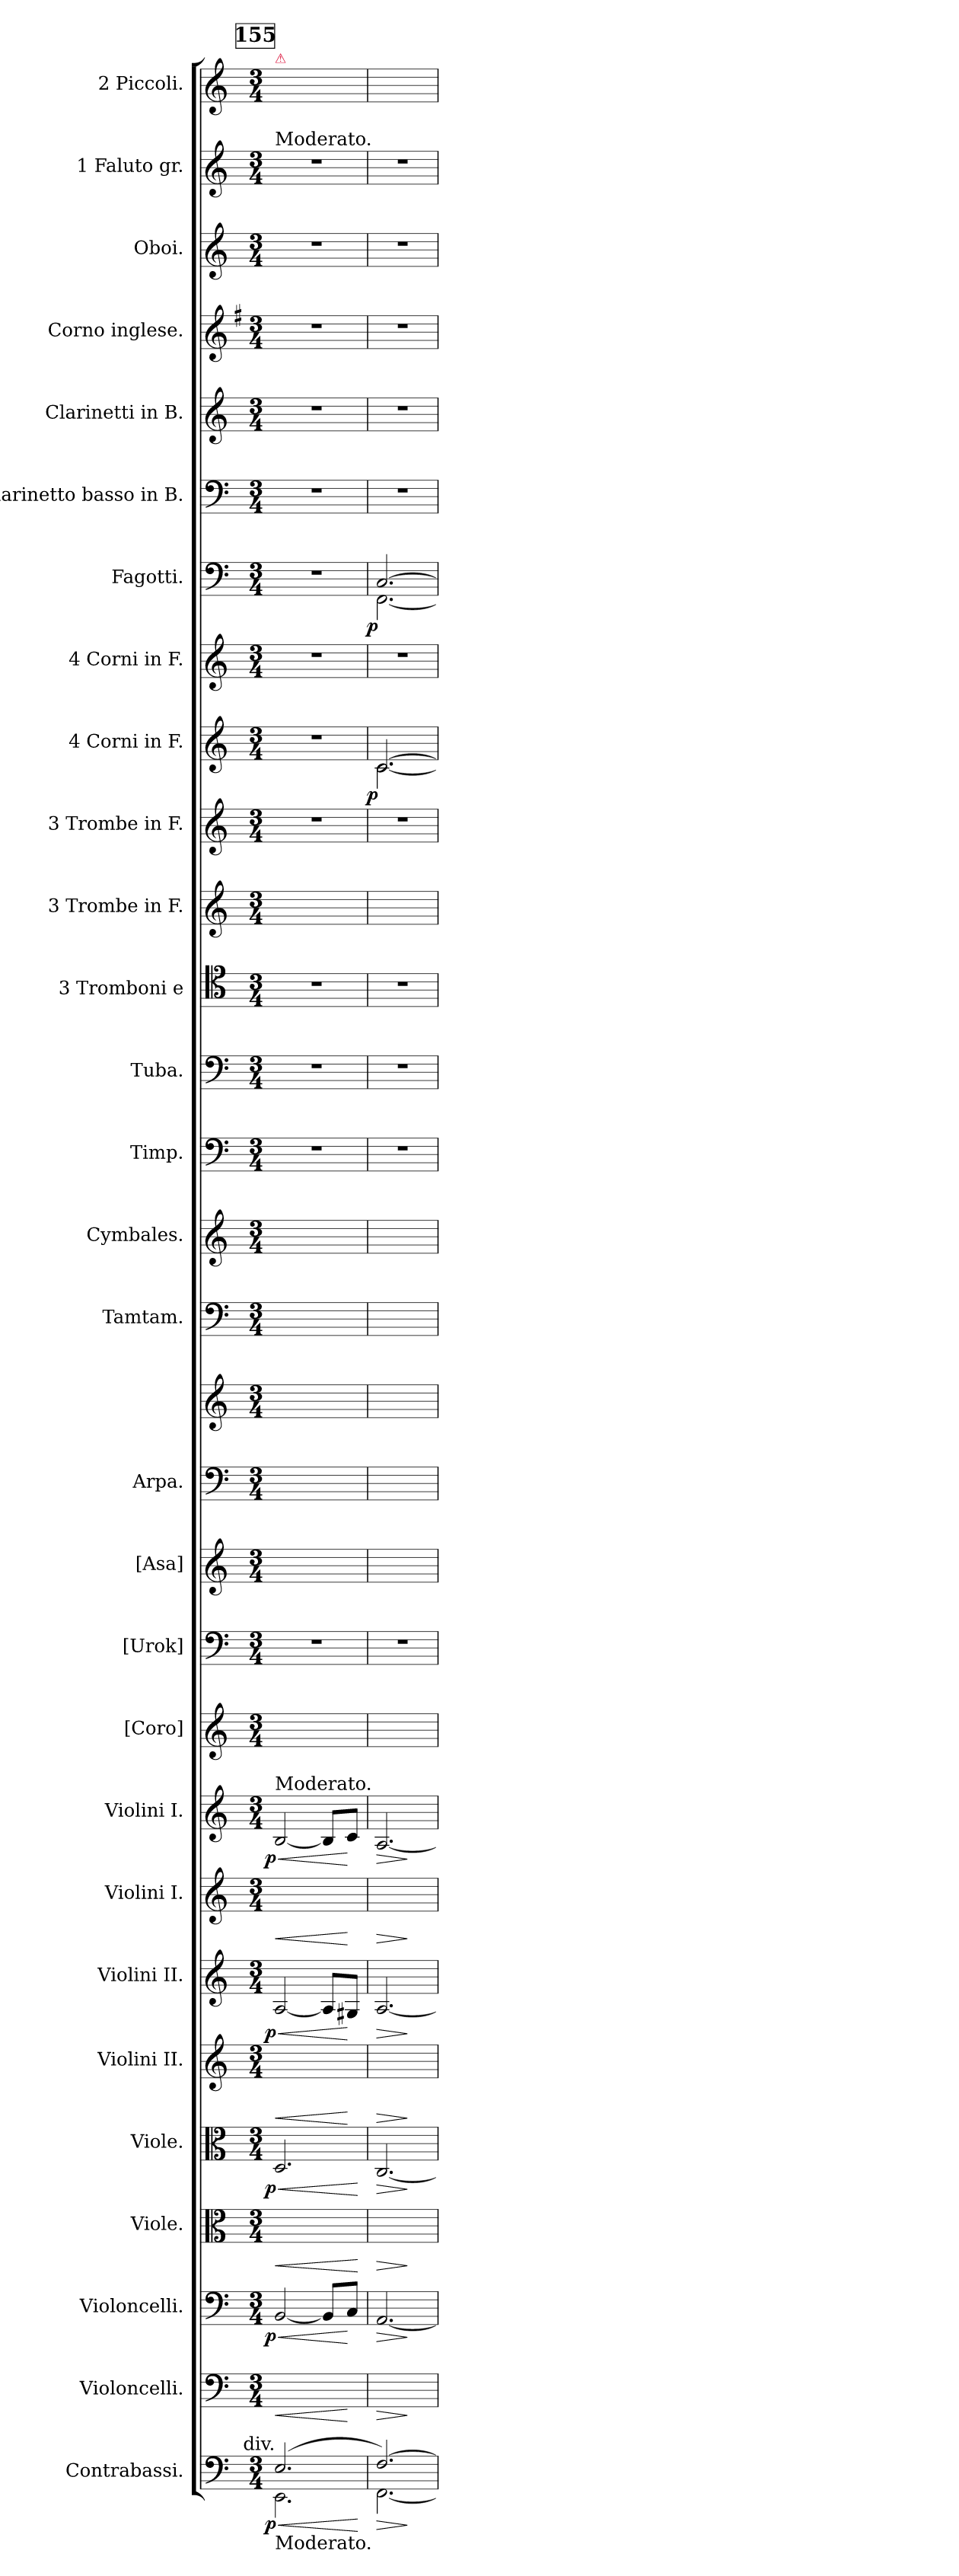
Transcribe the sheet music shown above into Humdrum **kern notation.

**kern	**dynam	**kern	**dynam	**kern	**dynam	**kern	**dynam	**kern	**dynam	**kern	**dynam	**kern	**dynam	**kern	**dynam	**kern	**dynam	**kern	**kern	**kern	**kern	**kern	**kern	**kern	**kern	**kern	**kern	**kern	**kern	**kern	**dynam	**kern	**kern	**dynam	**kern	**kern	**kern	**kern	**kern	**kern
*part29	*part29	*part28	*part28	*part27	*part27	*part26	*part26	*part25	*part25	*part24	*part24	*part23	*part23	*part22	*part22	*part21	*part21	*part20	*part19	*part18	*part17	*part17	*part16	*part15	*part14	*part13	*part12	*part11	*part10	*part9	*part9	*part8	*part7	*part7	*part6	*part5	*part4	*part3	*part2	*part1
*staff30	*staff30	*staff29	*staff29	*staff28	*staff28	*staff27	*staff27	*staff26	*staff26	*staff25	*staff25	*staff24	*staff24	*staff23	*staff23	*staff22	*staff22	*staff21	*staff20	*staff19	*staff18	*staff17	*staff16	*staff15	*staff14	*staff13	*staff12	*staff11	*staff10	*staff9	*staff9	*staff8	*staff7	*staff7	*staff6	*staff5	*staff4	*staff3	*staff2	*staff1
*I"Contrabassi.	*	*I"Violoncelli.	*	*I"Violoncelli.	*	*I"Viole.	*	*I"Viole.	*	*I"Violini II.	*	*I"Violini II.	*	*I"Violini I.	*	*I"Violini I.	*	*I"[Coro]	*I"[Urok]	*I"[Asa]	*I"Arpa.	*	*I"Tamtam.	*I"Cymbales.	*I"Timp.	*I"Tuba.	*I"3 Tromboni e	*I"3 Trombe in F.	*I"3 Trombe in F.	*I"4 Corni in F.	*	*I"4 Corni in F.	*I"Fagotti.	*	*I"Clarinetto basso in B.	*I"Clarinetti in B.	*I"Corno inglese.	*I"Oboi.	*I"1 Faluto gr.	*I"2 Piccoli.
*I'C.-B.	*	*I'Vcll.	*	*I'Vcll.	*	*	*	*	*	*I'II.	*	*I'II.	*	*	*	*	*	*	*I'Urok.	*I'Asa.	*	*	*I'Tamtam	*I'Cymb.	*I'Timp	*	*I'1.2. Tromb.	*	*I'1.2. Trb. F.	*I'Corni F.	*	*I'Corni F.	*I'Fag.	*	*	*I'Cl.B.	*I'Corno ingl.	*I'Ob.	*	*I'Picc.
*clefF4	*	*clefF4	*	*clefF4	*	*clefC3	*	*clefC3	*	*clefG2	*	*clefG2	*	*clefG2	*	*clefG2	*	*clefG2	*clefF4	*clefG2	*clefF4	*clefG2	*clefF4	*clefG2	*clefF4	*clefF4	*clefC4	*clefG2	*clefG2	*clefG2	*	*clefG2	*clefF4	*	*clefF4	*clefG2	*clefG2	*clefG2	*clefG2	*clefG2
*	*	*	*	*	*	*	*	*	*	*	*	*	*	*	*	*	*	*	*	*	*	*	*	*	*	*	*	*ITrd-3c-5	*ITrd-3c-5	*ITrd4c7	*	*ITrd4c7	*	*	*ITrd1c2	*ITrd1c2	*ITrd4c7	*	*	*
*k[]	*	*k[]	*	*k[]	*	*k[]	*	*k[]	*	*k[]	*	*k[]	*	*k[]	*	*k[]	*	*k[]	*k[]	*k[]	*k[]	*k[]	*k[]	*k[]	*k[]	*k[]	*k[]	*k[b-]	*k[b-]	*k[b-]	*	*k[b-]	*k[]	*	*k[b-e-]	*k[b-e-]	*k[]	*k[]	*k[]	*k[]
*M3/4	*	*M3/4	*	*M3/4	*	*M3/4	*	*M3/4	*	*M3/4	*	*M3/4	*	*M3/4	*	*M3/4	*	*M3/4	*M3/4	*M3/4	*M3/4	*M3/4	*M3/4	*M3/4	*M3/4	*M3/4	*M3/4	*M3/4	*M3/4	*M3/4	*	*M3/4	*M3/4	*	*M3/4	*M3/4	*M3/4	*M3/4	*M3/4	*M3/4
!!LO:REH:place=s1:t=155
=1	=1	=1	=1	=1	=1	=1	=1	=1	=1	=1	=1	=1	=1	=1	=1	=1	=1	=1	=1	=1	=1	=1	=1	=1	=1	=1	=1	=1	=1	=1	=1	=1	=1	=1	=1	=1	=1	=1	=1	=1
*^	*	*	*	*	*	*	*	*	*	*	*	*	*	*	*	*	*	*	*	*	*	*	*	*	*	*	*	*	*	*	*	*	*	*	*	*	*	*	*	*
!	!	!	!	!	!	!	!	!	!	!	!	!	!	!	!	!	!	!	!	!	!	!	!	!	!	!	!	!	!	!	!	!	!	!	!	!	!	!	!	!	!LO:TX:a:color=crimson:t=⚠
!	!	!	!	!	!	!	!	!	!	!	!	!	!	!	!	!	!	!	!	!	!	!	!	!	!	!	!	!	!	!	!	!	!	!	!	!	!	!	!	!LO:TX:a:t=Moderato.	!
!	!	!	!	!	!	!	!	!	!	!	!	!	!	!	!	!	!LO:TX:a:t=Moderato.	!	!	!	!	!	!	!	!	!	!	!	!	!	!	!	!	!	!	!	!	!	!	!	!
!LO:TX:b:t=Moderato.	!	!	!	!	!	!	!	!	!	!	!	!	!	!	!	!	!	!	!	!	!	!	!	!	!	!	!	!	!	!	!	!	!	!	!	!	!	!	!	!	!
!LO:TX:a:rj:t=div.	!	!	!	!	!	!	!	!	!	!	!	!	!	!	!	!	!	!	!	!	!	!	!	!	!	!	!	!	!	!	!	!	!	!	!	!	!	!	!	!	!
!	!	!LO:HP:b	!	!LO:HP:b	!	!LO:HP:b	!	!LO:HP:b	!	!LO:HP:b	!	!LO:HP:b	!	!LO:HP:b	!	!LO:HP:b	!	!LO:HP:b	!	!	!	!	!	!	!	!	!	!	!	!	!	!	!	!	!	!	!	!	!	!	!
!	!	!LO:DY:n=1:b:rj	!	!	!	!LO:DY:n=1:b:rj	!	!	!	!LO:DY:n=1:b:rj	!	!	!	!LO:DY:n=1:b:rj	!	!	!	!LO:DY:n=1:b:rj	!	!	!	!	!	!	!	!	!	!	!	!	!	!	!	!	!	!	!	!	!	!	!
(2.E/	2.EE\	< p	[2BB/yy	<	[2BB/	< p	2.D/yy	<	2.D/	< p	[2A/yy	<	[2A/	< p	[2B/yy	<	[2B/	< p	2.ryy	2.r	2.ryy	2.ryy	2.ryy	2.ryy	2.ryy	2.r	2.r	2.r	2.ryy	2.r	2.r	.	2.r	2.r	.	2.r	2.r	2.r	2.r	2.r	2.ryy
.	.	.	8BB/Lyy]	.	8BB/L]	.	.	.	.	.	8A/Lyy]	.	8A/L]	.	8B/Lyy]	.	8B/L]	.	.	.	.	.	.	.	.	.	.	.	.	.	.	.	.	.	.	.	.	.	.	.	.
.	.	.	8C/Jyy	[	8C/J	[	.	.	.	.	8G#X/Jyy	[	8G#X/J	[	8c/Jyy	[	8c/J	[	.	.	.	.	.	.	.	.	.	.	.	.	.	.	.	.	.	.	.	.	.	.	.
*v	*v	*	*	*	*	*	*	*	*	*	*	*	*	*	*	*	*	*	*	*	*	*	*	*	*	*	*	*	*	*	*	*	*	*	*	*	*	*	*	*	*
.	[	.	.	.	.	.	[	.	[	.	.	.	.	.	.	.	.	.	.	.	.	.	.	.	.	.	.	.	.	.	.	.	.	.	.	.	.	.	.	.
=2	=2	=2	=2	=2	=2	=2	=2	=2	=2	=2	=2	=2	=2	=2	=2	=2	=2	=2	=2	=2	=2	=2	=2	=2	=2	=2	=2	=2	=2	=2	=2	=2	=2	=2	=2	=2	=2	=2	=2	=2
*^	*	*	*	*	*	*	*	*	*	*	*	*	*	*	*	*	*	*	*	*	*	*	*	*	*	*	*	*	*	*	*	*	*	*	*	*	*	*	*	*
!	!	!LO:HP:b	!	!LO:HP:b	!	!LO:HP:b	!	!LO:HP:b	!	!LO:HP:b	!	!LO:HP:b	!	!LO:HP:b	!	!LO:HP:b	!	!LO:HP:b	!	!	!	!	!	!	!	!	!	!	!	!	!	!LO:DY:b:rj	!	!	!LO:DY:b:rj	!	!	!	!	!	!
*	*	*	*	*	*	*	*	*	*	*	*	*	*	*	*	*	*	*	*	*	*	*	*	*	*	*	*	*	*	*	*^	*	*	*^	*	*	*	*	*	*	*
[2.F/)	[2.FF\	>	[2.AA/yy	>	[2.AA/	>	[2.C/yy	>	[2.C/	>	[2.A/yy	>	[2.A/	>	[2.A/yy	>	[2.A/	>	2.ryy	2.r	2.ryy	2.ryy	2.ryy	2.ryy	2.ryy	2.r	2.r	2.r	2.ryy	2.r	[2.F/	[2.F\	p	2.r	[2.C/	[2.FF\	p	2.r	2.r	2.r	2.r	2.r	2.ryy
*v	*v	*	*	*	*	*	*	*	*	*	*	*	*	*	*	*	*	*	*	*	*	*	*	*	*	*	*	*	*	*	*v	*v	*	*	*v	*v	*	*	*	*	*	*	*
.	]	.	]	.	]	.	]	.	]	.	]	.	]	.	]	.	]	.	.	.	.	.	.	.	.	.	.	.	.	.	.	.	.	.	.	.	.	.	.	.
=	=	=	=	=	=	=	=	=	=	=	=	=	=	=	=	=	=	=	=	=	=	=	=	=	=	=	=	=	=	=	=	=	=	=	=	=	=	=	=	=
*-	*-	*-	*-	*-	*-	*-	*-	*-	*-	*-	*-	*-	*-	*-	*-	*-	*-	*-	*-	*-	*-	*-	*-	*-	*-	*-	*-	*-	*-	*-	*-	*-	*-	*-	*-	*-	*-	*-	*-	*-
